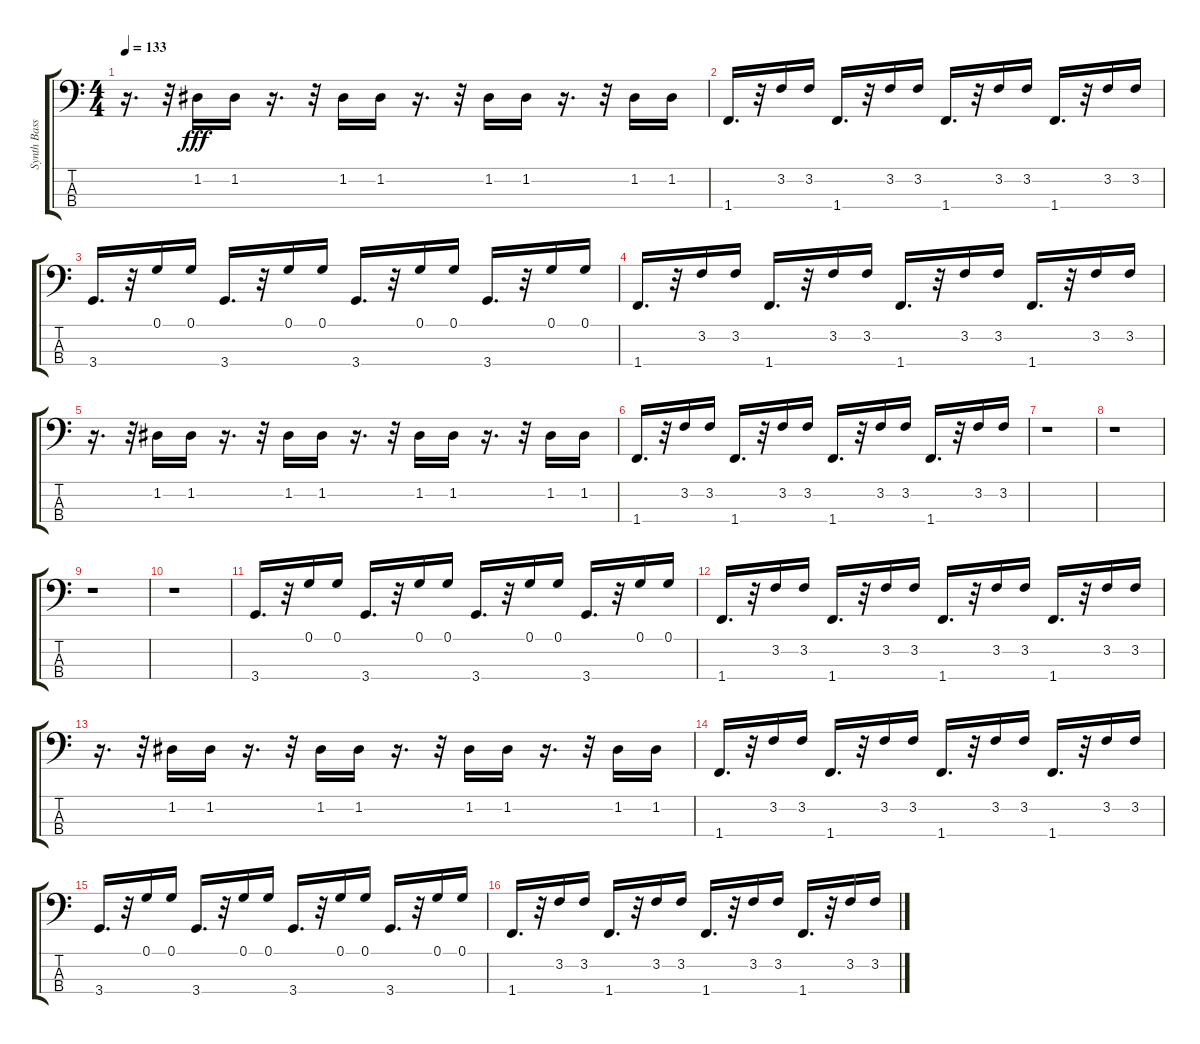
\track ("Synth Bass 1" "Synth Bass") {instrument synthbass1}
\staff {score tabs}
\tuning (G2 D2 A1 E1) {hide}
\ts (4 4)
\tempo 133
\clef f4
\ks c
r.16{d dy fff} r.32 1.2.16 1.2.16 r.16{d} r.32 1.2.16 1.2.16 r.16{d} r.32 1.2.16 1.2.16 r.16{d} r.32 1.2.16 1.2.16 |
1.4.16{d} r.32 3.2.16 3.2.16 1.4.16{d} r.32 3.2.16 3.2.16 1.4.16{d} r.32 3.2.16 3.2.16 1.4.16{d} r.32 3.2.16 3.2.16 |
3.4.16{d} r.32 0.1.16 0.1.16 3.4.16{d} r.32 0.1.16 0.1.16 3.4.16{d} r.32 0.1.16 0.1.16 3.4.16{d} r.32 0.1.16 0.1.16 |
1.4.16{d} r.32 3.2.16 3.2.16 1.4.16{d} r.32 3.2.16 3.2.16 1.4.16{d} r.32 3.2.16 3.2.16 1.4.16{d} r.32 3.2.16 3.2.16 |
r.16{d} r.32 1.2.16 1.2.16 r.16{d} r.32 1.2.16 1.2.16 r.16{d} r.32 1.2.16 1.2.16 r.16{d} r.32 1.2.16 1.2.16 |
1.4.16{d} r.32 3.2.16 3.2.16 1.4.16{d} r.32 3.2.16 3.2.16 1.4.16{d} r.32 3.2.16 3.2.16 1.4.16{d} r.32 3.2.16 3.2.16 |
r.1 |
r.1 |
r.1 |
r.1 |
3.4.16{d} r.32 0.1.16 0.1.16 3.4.16{d} r.32 0.1.16 0.1.16 3.4.16{d} r.32 0.1.16 0.1.16 3.4.16{d} r.32 0.1.16 0.1.16 |
1.4.16{d} r.32 3.2.16 3.2.16 1.4.16{d} r.32 3.2.16 3.2.16 1.4.16{d} r.32 3.2.16 3.2.16 1.4.16{d} r.32 3.2.16 3.2.16 |
r.16{d} r.32 1.2.16 1.2.16 r.16{d} r.32 1.2.16 1.2.16 r.16{d} r.32 1.2.16 1.2.16 r.16{d} r.32 1.2.16 1.2.16 |
1.4.16{d} r.32 3.2.16 3.2.16 1.4.16{d} r.32 3.2.16 3.2.16 1.4.16{d} r.32 3.2.16 3.2.16 1.4.16{d} r.32 3.2.16 3.2.16 |
3.4.16{d} r.32 0.1.16 0.1.16 3.4.16{d} r.32 0.1.16 0.1.16 3.4.16{d} r.32 0.1.16 0.1.16 3.4.16{d} r.32 0.1.16 0.1.16 |
1.4.16{d} r.32 3.2.16 3.2.16 1.4.16{d} r.32 3.2.16 3.2.16 1.4.16{d} r.32 3.2.16 3.2.16 1.4.16{d} r.32 3.2.16 3.2.16
